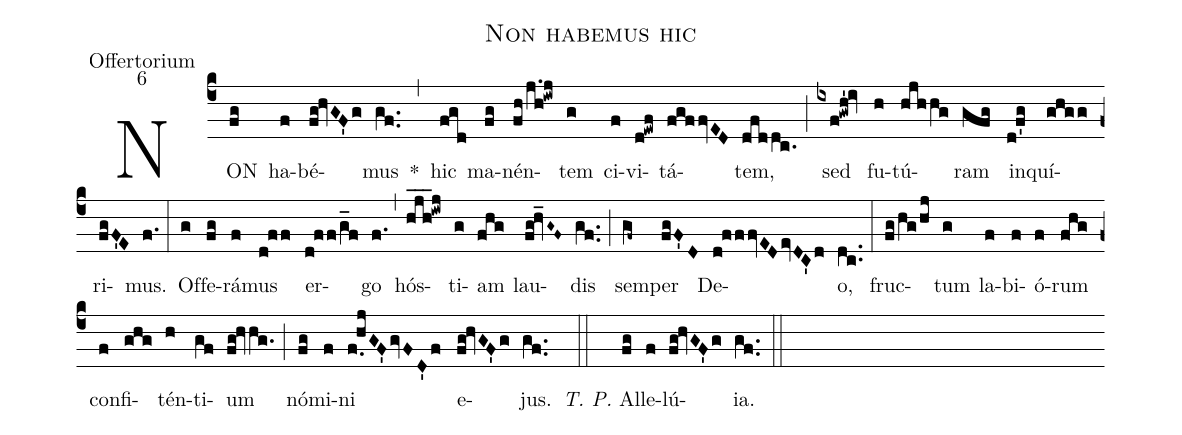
name: Non habemus hic;
office-part: Offertorium;
mode: 6;
%%
(c4) NON(fg) ha(f)bé(fg!hvGF'g)mus(gf..) *(,) hic(fgd) ma(fg)nén(fh/j.h!iwj)tem(g) ci(f)vi(d!ewf)tá(fgffvED)tem,(dfddc.) (;) sed(ixf!gwh'!iv) fu(h)tú(hjhhg)ram(gfg) in(d!f'g)quí(ghgg)ri(fgF'E)mus.(f.) (:)
Of(g)fe(fg)rá(f)mus(d!ff) er(d!ff/g_f)go(f.) (,) hós(hjh___!iwj)ti(g)am(fhg) lau(fg!hv_G~F~)dis(gf..) (;) sem(gf~)per(fgF'D) De(d!fffvEDevDC'd)o,(dc..) (:)
fruc(fg/hg/hj)tum(g) la(f)bi(f)ó(f)rum(fhg) con(f)fi(ghg)tén(h)ti(gf)um(fg!hvhg.) (;) nó(fg)mi(f)ni(f.0/[-1.7]hjGF'gvFD'f) e(fg!hvGF'g)jus.(gf..) (::)
<i>T. P.</i> Al(fg)le(f)lú(fg!hvGF'g)ia.(gf..) (::)
